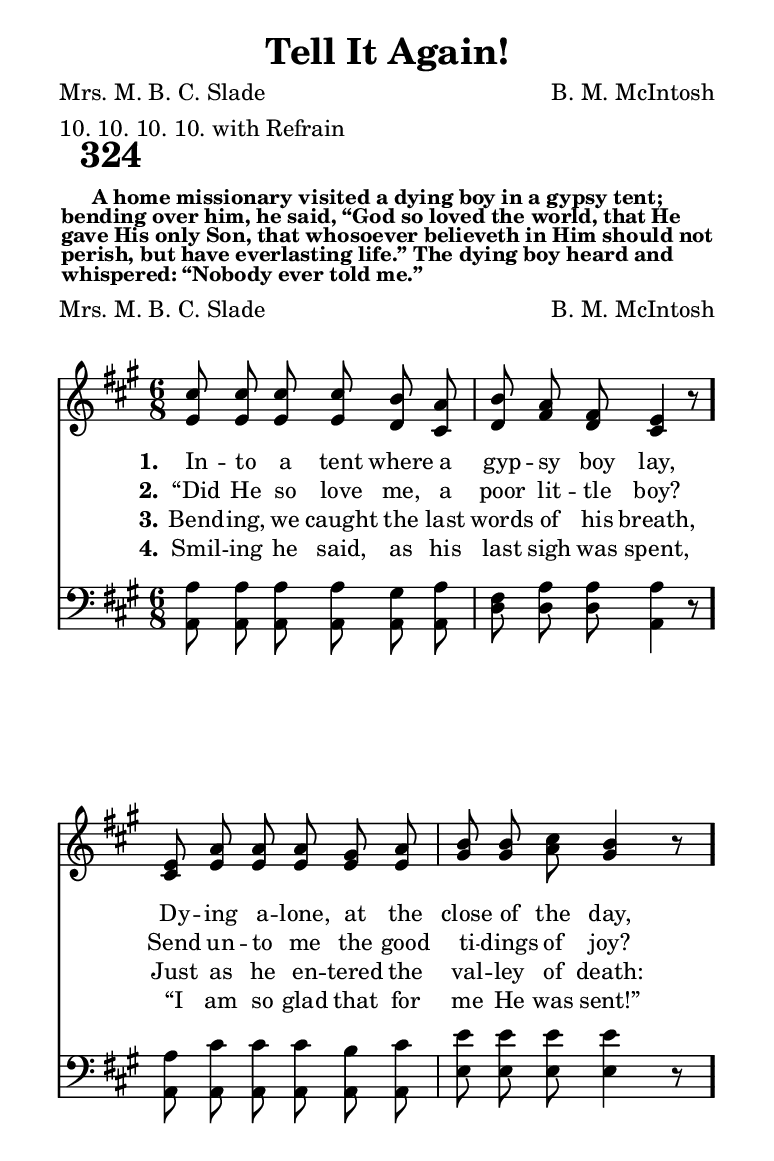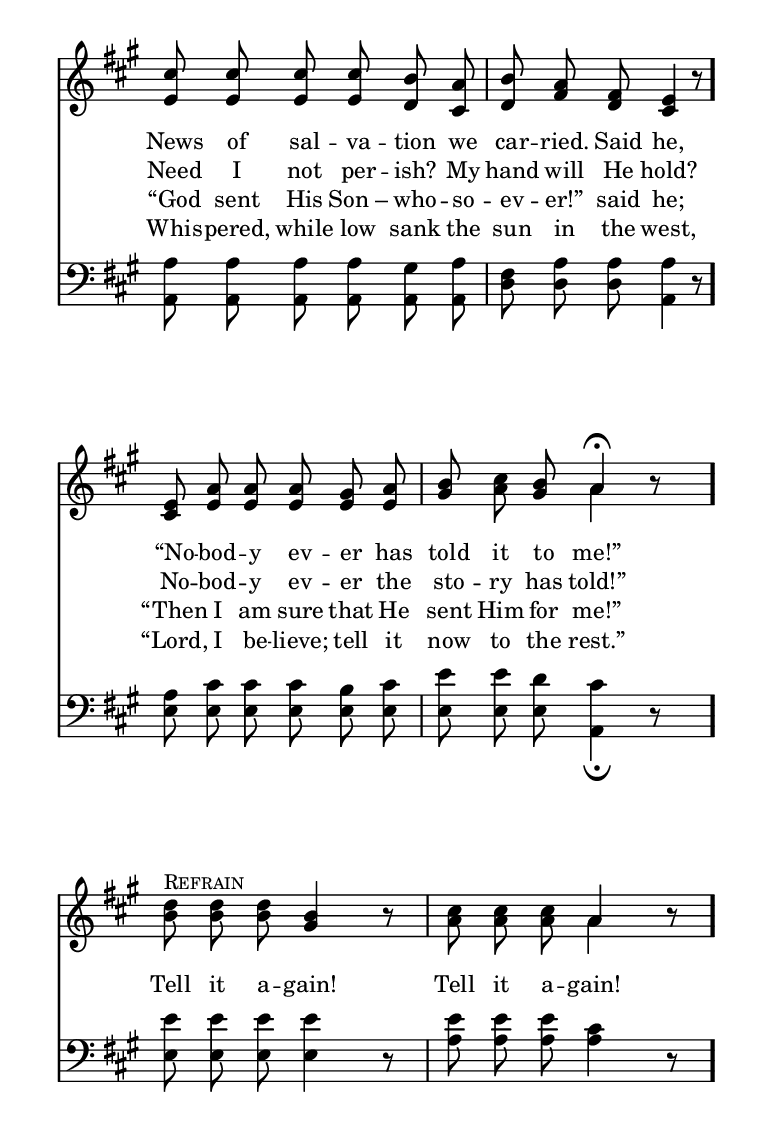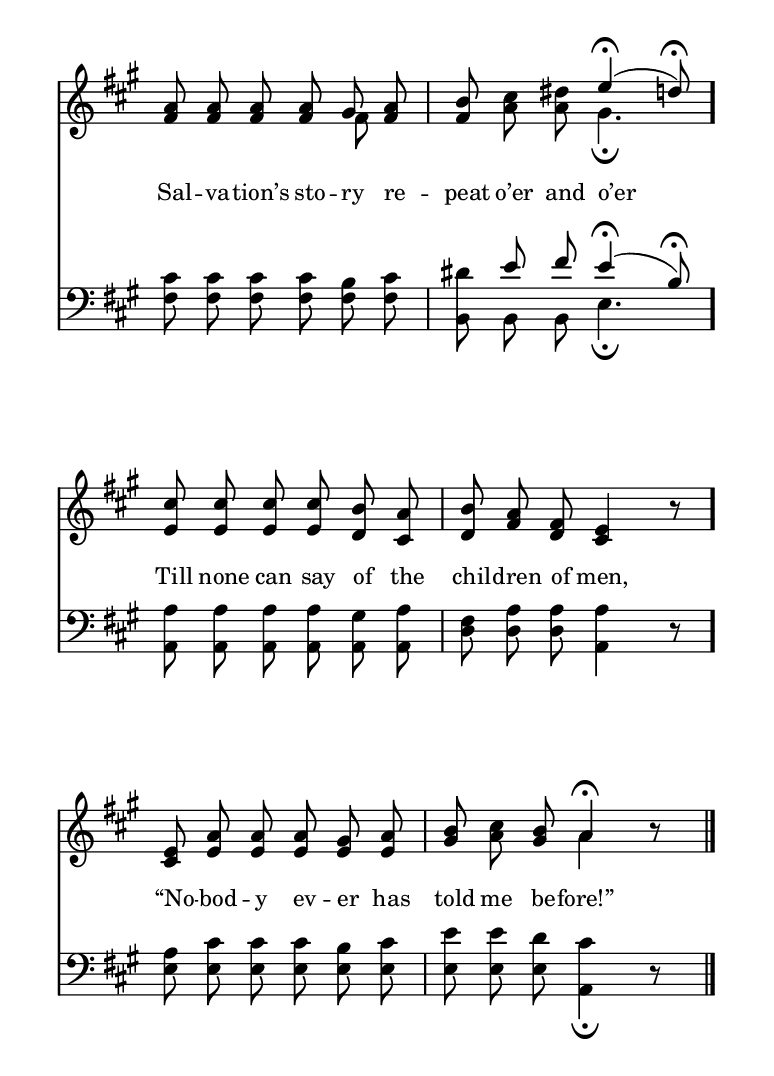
\include "common/global.ily"
\paper {
  \include "common/paper.ily"
  ragged-last-bottom = ##t
  system-count = #(cond (is-eogsized 6) (#t #f))
  page-count = #(cond (is-eogsized 2) (#t #f))
  scoreTitleMarkup = \markup {
    \override #'(baseline-skip . 3.5)
    \column {
      \override #'(baseline-skip . 3.5)
      \column {
        \fill-line {
          \huge \larger \larger \bold {
            \concat { "  " \fromproperty #'header:hymnnumber }
            \mytitle
            \null
          }
        }
        \override #'(baseline-skip . 1)
        \smaller \bold \fill-line {
          \wordwrap { \hspace #3 A home missionary visited a dying boy in a gypsy tent; bending over him, he said, “God so loved the world, that He gave His only Son, that whosoever believeth in Him should not perish, but have everlasting life.” The dying boy heard and whispered: “Nobody ever told me.”
        } }

        \vspace #0.5

        \fill-line {
          \lower #1 \fromproperty #'header:poet
          \smaller \bold \mysubtitle
          \lower #1 \fromproperty #'header:composer
        }
      }
    }
  }
}

\header{
  %children
  hymnnumber = "324"
  title = "Tell It Again!"
  tunename = ""
  meter = "10. 10. 10. 10. with Refrain"
  poet = "Mrs. M. B. C. Slade"
  composer = "B. M. McIntosh"
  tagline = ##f
}

ta = { \tempo 4=80 }
tb = { \tempo 4=40 }

global = {
  \include "common/overrides.ily"
  \override Staff.TimeSignature.style = #'numbered
  \time 6/8
  \override Score.MetronomeMark.transparent = ##t % hide all fermata changes too
  \ta
  \key a \major
  \autoBeamOff
}

patternA = { \ta c8 c c c c c | c c c c4 c8 | }
patternB = { \ta c8 c c c c c | c c c \tb c4 \ta c8 | }

patternC = { c8 c c c4 c8 | }

notesSoprano = {
\global
\relative c'' {

  \changePitch \patternA { cis cis cis cis b a | b a fis e r }
  \changePitch \patternA { e a a a gis a | b b cis b r }
  \changePitch \patternA { cis cis cis cis b a | b a fis e r }
  \changePitch \patternB { e a a a gis a | b cis b a\fermata r }

  << s^\markup { \small \caps "Refrain" }
  \changePitch \patternC { d d d b r | cis cis cis a r } >>
  a8 a a a gis a | b cis dis \tb e4\fermata( d8\fermata) \ta
  \changePitch \patternA { cis cis cis cis b a | b a fis e r }
  \changePitch \patternB { e a a a gis a | b cis b a\fermata r }

  \bar "|."

}
}

notesAlto = {
\global
\relative e' {

  \changePitch \patternA { e e e e d cis | d fis d cis r }
  \changePitch \patternA { cis e e e e e | gis gis a gis r }
  \changePitch \patternA { e e e e d cis | d fis d cis r }
  \changePitch \patternB { cis e e e e e | gis a gis a r }

  \changePitch \patternC { b b b gis r | a a a a r }
  fis8 fis fis fis fis fis | fis a a gis4.\fermata
  \changePitch \patternA { e e e e d cis | d fis d cis r }
  \changePitch \patternB { cis e e e e e | gis a gis a r }

}
}

notesTenor = {
\global
\relative a {

  \changePitch \patternA { a a a a gis a | fis a a a r }
  \changePitch \patternA { a cis cis cis b cis | e e e e r }
  \changePitch \patternA { a, a a a gis a | fis a a a r }
  \changePitch \patternB { a cis cis cis b cis | e e d cis r }

  \changePitch \patternC { e e e e r | e e e cis r }
  cis8 cis cis cis b cis | dis e fis e4\fermata( b8\fermata)
  \changePitch \patternA { a a a a gis a | fis a a a r }
  \changePitch \patternB { a cis cis cis b cis | e e d cis r }

}
}

notesBass = {
\global
\relative f, {

  \changePitch \patternA { a a a a a a | d d d a r }
  \changePitch \patternA { a a a a a a | e' e e e r }
  \changePitch \patternA { a, a a a a a | d d d a r }
  \changePitch \patternB { e' e e e e e | e e e a,_\fermata r }

  \changePitch \patternC { e' e e e r | a a a a r }
  fis8 fis fis fis fis fis | b, b b e4._\fermata
  \changePitch \patternA { a, a a a a a | d d d a r }
  \changePitch \patternB { e' e e e e e | e e e a,_\fermata r }

}
}

Refrain = \lyricmode {

Tell it a -- gain! Tell it a -- gain! \bar "."
Sal -- va -- tion’s sto -- ry re -- peat o’er and o’er \bar "."
Till none can say of the chil -- dren of men, \bar "."
“No -- bod -- y ev -- er has told me be -- fore!” \bar "."

}

wordsA = \lyricmode {
\set stanza = "1."

In -- to a tent where a gyp -- sy boy lay, \bar "."
Dy -- ing a -- lone, at the close of the day, \bar "."
News of sal -- va -- tion we car -- ried. Said he, \bar "."
“No -- bod -- y ev -- er has told it to me!” \bar "."

}

wordsB = \lyricmode {
\set stanza = "2."

“Did He so love me, a poor lit -- tle boy?
Send un -- to me the good ti -- dings of joy?
Need I not per -- ish? My hand will He hold?
No -- bod -- y ev -- er the sto -- ry has told!”

\Refrain

}

wordsC = \lyricmode {
\set stanza = "3."

Bend -- ing, we caught the last words of his breath,
Just as he en -- tered the val -- ley of death:
“God sent His Son_– who -- so -- ev -- er!” said he;
“Then I am sure that He sent Him for me!”

}

wordsD = \lyricmode {
\set stanza = "4."

Smil -- ing he said, as his last sigh was spent,
“I am so glad that for me He was sent!”
Whis -- pered, while low sank the sun in the west,
“Lord, I be -- lieve; tell it now to the rest.”

}

\score {
  \context ChoirStaff <<
    \context Staff = upper <<
      \set Staff.autoBeaming = ##f
      \set ChoirStaff.systemStartDelimiter = #'SystemStartBar
      \set ChoirStaff.printPartCombineTexts = ##f
      \partcombine #'(2 . 9) \notesSoprano \notesAlto
      \context NullVoice = sopranos { \voiceOne << \notesSoprano >> }
      \context Lyrics = one   \lyricsto sopranos \wordsA
      \context Lyrics = two   \lyricsto sopranos \wordsB
      \context Lyrics = three \lyricsto sopranos \wordsC
      \context Lyrics = four  \lyricsto sopranos \wordsD
    >>
    \context Staff = men <<
      \set Staff.autoBeaming = ##f
      \clef bass
      \set ChoirStaff.printPartCombineTexts = ##f
      \partcombine #'(2 . 9) \notesTenor \notesBass
    >>
  >>
  \layout {
    \include "common/layout.ily"
  }
  \midi{
    \include "common/midi.ily"
  }
}

\version "2.19.49"  % necessary for upgrading to future LilyPond versions.

% vi:set et ts=2 sw=2 ai nocindent syntax=lilypond:
